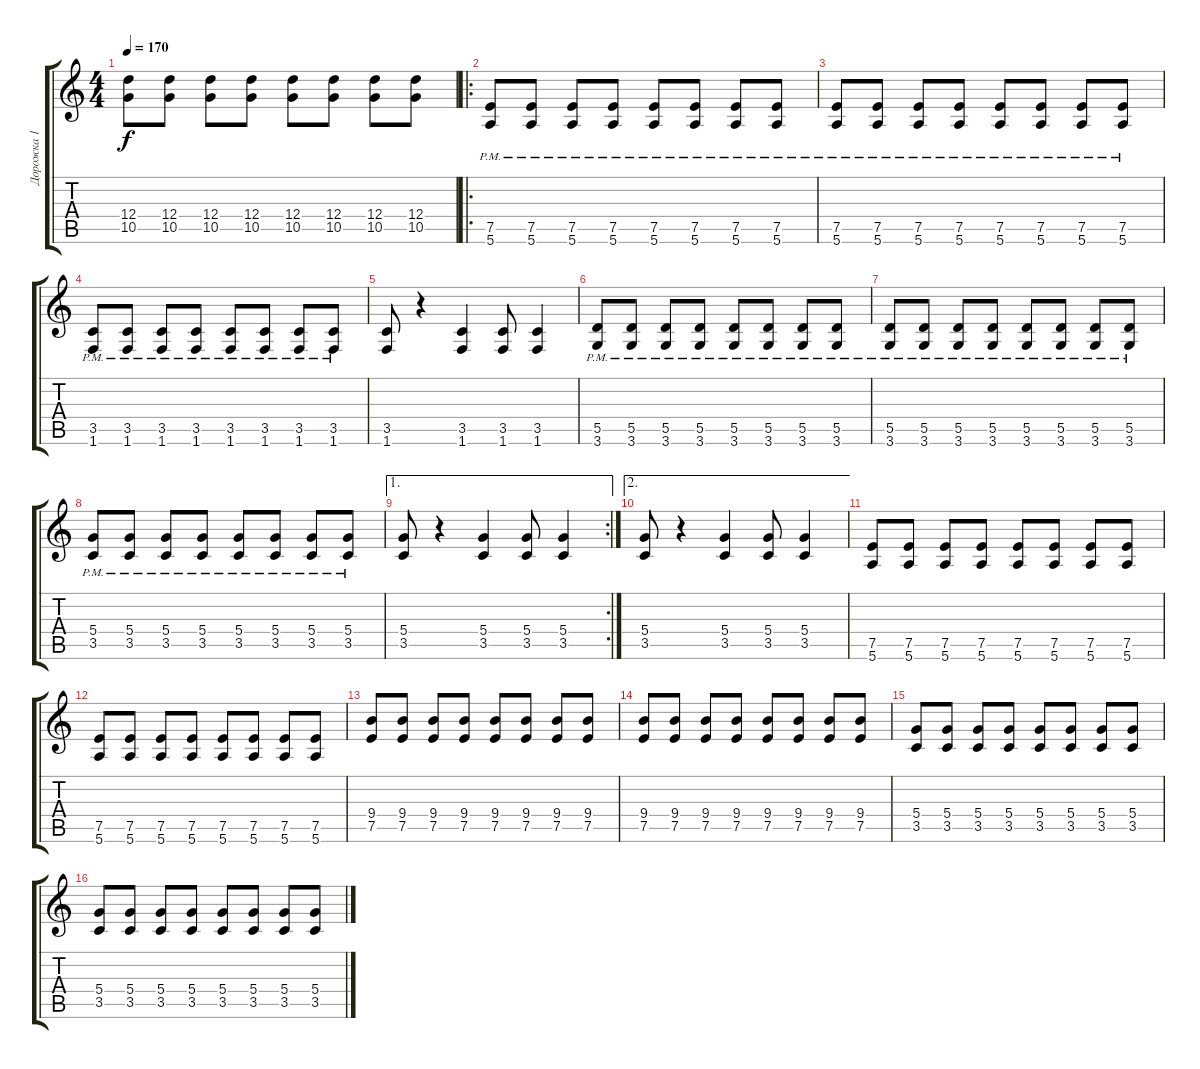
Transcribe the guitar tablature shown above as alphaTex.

\track ("Дорожка 1" "Дорожка 1") {instrument distortionguitar}
\staff {score tabs}
\tuning (E4 B3 G3 D3 A2 E2) {hide}
\ts (4 4)
\tempo 170
\clef g2
\ks c
(12.4 10.5).8{dy f} (12.4 10.5).8 (12.4 10.5).8 (12.4 10.5).8 (12.4 10.5).8 (12.4 10.5).8 (12.4 10.5).8 (12.4 10.5).8 |
\ro
(7.5{pm} 5.6{pm}).8 (7.5{pm} 5.6{pm}).8 (7.5{pm} 5.6{pm}).8 (7.5{pm} 5.6{pm}).8 (7.5{pm} 5.6{pm}).8 (7.5{pm} 5.6{pm}).8 (7.5{pm} 5.6{pm}).8 (7.5{pm} 5.6{pm}).8 |
(7.5{pm} 5.6{pm}).8 (7.5{pm} 5.6{pm}).8 (7.5{pm} 5.6{pm}).8 (7.5{pm} 5.6{pm}).8 (7.5{pm} 5.6{pm}).8 (7.5{pm} 5.6{pm}).8 (7.5{pm} 5.6{pm}).8 (7.5{pm} 5.6{pm}).8 |
(3.5{pm} 1.6{pm}).8 (3.5{pm} 1.6{pm}).8 (3.5{pm} 1.6{pm}).8 (3.5{pm} 1.6{pm}).8 (3.5{pm} 1.6{pm}).8 (3.5{pm} 1.6{pm}).8 (3.5{pm} 1.6{pm}).8 (3.5{pm} 1.6{pm}).8 |
(3.5 1.6).8 r.4 (3.5 1.6).4 (3.5 1.6).8 (3.5 1.6).4 |
(5.5{pm} 3.6{pm}).8 (5.5{pm} 3.6{pm}).8 (5.5{pm} 3.6{pm}).8 (5.5{pm} 3.6{pm}).8 (5.5{pm} 3.6{pm}).8 (5.5{pm} 3.6{pm}).8 (5.5{pm} 3.6{pm}).8 (5.5{pm} 3.6{pm}).8 |
(5.5{pm} 3.6{pm}).8 (5.5{pm} 3.6{pm}).8 (5.5{pm} 3.6{pm}).8 (5.5{pm} 3.6{pm}).8 (5.5{pm} 3.6{pm}).8 (5.5{pm} 3.6{pm}).8 (5.5{pm} 3.6{pm}).8 (5.5{pm} 3.6{pm}).8 |
(5.4{pm} 3.5{pm}).8 (5.4{pm} 3.5{pm}).8 (5.4{pm} 3.5{pm}).8 (5.4{pm} 3.5{pm}).8 (5.4{pm} 3.5{pm}).8 (5.4{pm} 3.5{pm}).8 (5.4{pm} 3.5{pm}).8 (5.4{pm} 3.5{pm}).8 |
\ae 1
\rc 2
(5.4 3.5).8 r.4 (5.4 3.5).4 (5.4 3.5).8 (5.4 3.5).4 |
\ae 2
(5.4 3.5).8 r.4 (5.4 3.5).4 (5.4 3.5).8 (5.4 3.5).4 |
(7.5 5.6).8 (7.5 5.6).8 (7.5 5.6).8 (7.5 5.6).8 (7.5 5.6).8 (7.5 5.6).8 (7.5 5.6).8 (7.5 5.6).8 |
(7.5 5.6).8 (7.5 5.6).8 (7.5 5.6).8 (7.5 5.6).8 (7.5 5.6).8 (7.5 5.6).8 (7.5 5.6).8 (7.5 5.6).8 |
(9.4 7.5).8 (9.4 7.5).8 (9.4 7.5).8 (9.4 7.5).8 (9.4 7.5).8 (9.4 7.5).8 (9.4 7.5).8 (9.4 7.5).8 |
(9.4 7.5).8 (9.4 7.5).8 (9.4 7.5).8 (9.4 7.5).8 (9.4 7.5).8 (9.4 7.5).8 (9.4 7.5).8 (9.4 7.5).8 |
(5.4 3.5).8 (5.4 3.5).8 (5.4 3.5).8 (5.4 3.5).8 (5.4 3.5).8 (5.4 3.5).8 (5.4 3.5).8 (5.4 3.5).8 |
(5.4 3.5).8 (5.4 3.5).8 (5.4 3.5).8 (5.4 3.5).8 (5.4 3.5).8 (5.4 3.5).8 (5.4 3.5).8 (5.4 3.5).8
